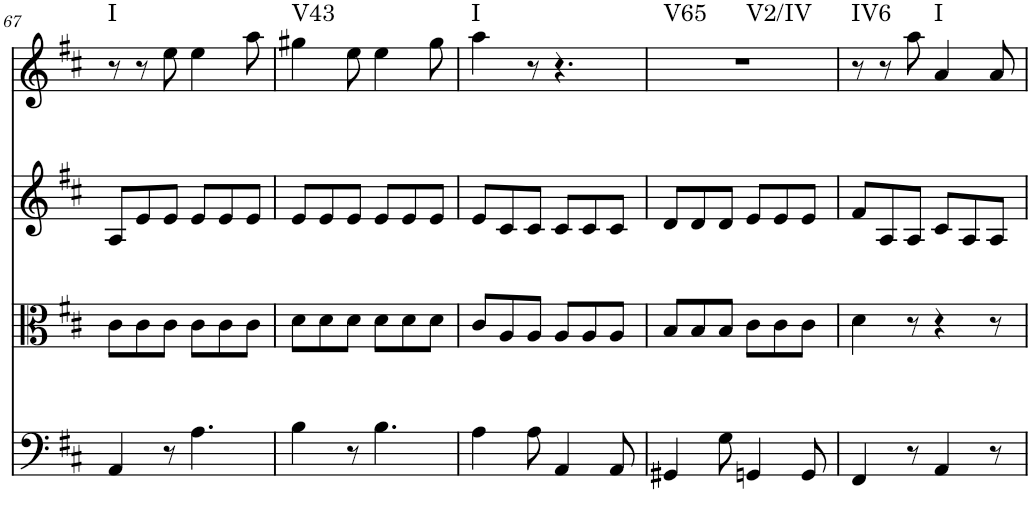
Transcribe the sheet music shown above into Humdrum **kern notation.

**kern	**kern	**kern	**kern	**harte
*part4	*part3	*part2	*part1	*part1
*staff4	*staff3	*staff2	*staff1	*
*I"Violoncello	*I"Viola	*I"Violin II	*I"Violin I	*
*I'Vc	*I'Vla	*I'Vln	*I'Vln	*
!!LO:PB:g=z
*clefF4	*clefC3	*clefG2	*clefG2	*
*k[f#c#]	*k[f#c#]	*k[f#c#]	*k[f#c#]	*
*M6/8	*M6/8	*M6/8	*M6/8	*
=67	=67	=67	=67	=67
!	!	!	!	!LO:H:kt=I
4AA/	8c#\L	8A/L	8r	N
.	8c#\	8e/	8r	.
8r	8c#\J	8e/J	8ee\	.
4.A\	8c#\L	8e/L	4ee\	.
.	8c#\	8e/	.	.
.	8c#\J	8e/J	8aa\	.
=68	=68	=68	=68	=68
!	!	!	!	!LO:H:kt=V43
4B\	8d\L	8e/L	4gg#X\	N
.	8d\	8e/	.	.
8r	8d\J	8e/J	8ee\	.
4.B\	8d\L	8e/L	4ee\	.
.	8d\	8e/	.	.
.	8d\J	8e/J	8gg#\	.
=69	=69	=69	=69	=69
!	!	!	!	!LO:H:kt=I
4A\	8c#/L	8e/L	4aa\	N
.	8A/	8c#/	.	.
8A\	8A/J	8c#/J	8r	.
4AA/	8A/L	8c#/L	4.r	.
.	8A/	8c#/	.	.
8AA/	8A/J	8c#/J	.	.
=70	=70	=70	=70	=70
!	!	!	!	!LO:H:n=1:kt=V65
!	!	!	!	!LO:H:n=2:kt=V2/IV
4GG#X/	8B/L	8d/L	2.r	N N
.	8B/	8d/	.	.
8G\	8B/J	8d/J	.	.
4GGn/	8c#\L	8e/L	.	.
.	8c#\	8e/	.	.
8GG/	8c#\J	8e/J	.	.
=71	=71	=71	=71	=71
!	!	!	!	!LO:H:kt=IV6
4FF#/	4d\	8f#/L	8r	N
.	.	8A/	8r	.
8r	8r	8A/J	8aa\	.
!	!	!	!	!LO:H:kt=I
4AA/	4r	8c#/L	4a/	N
.	.	8A/	.	.
8r	8r	8A/J	8a/	.
=	=	=	=	=
*-	*-	*-	*-	*-
